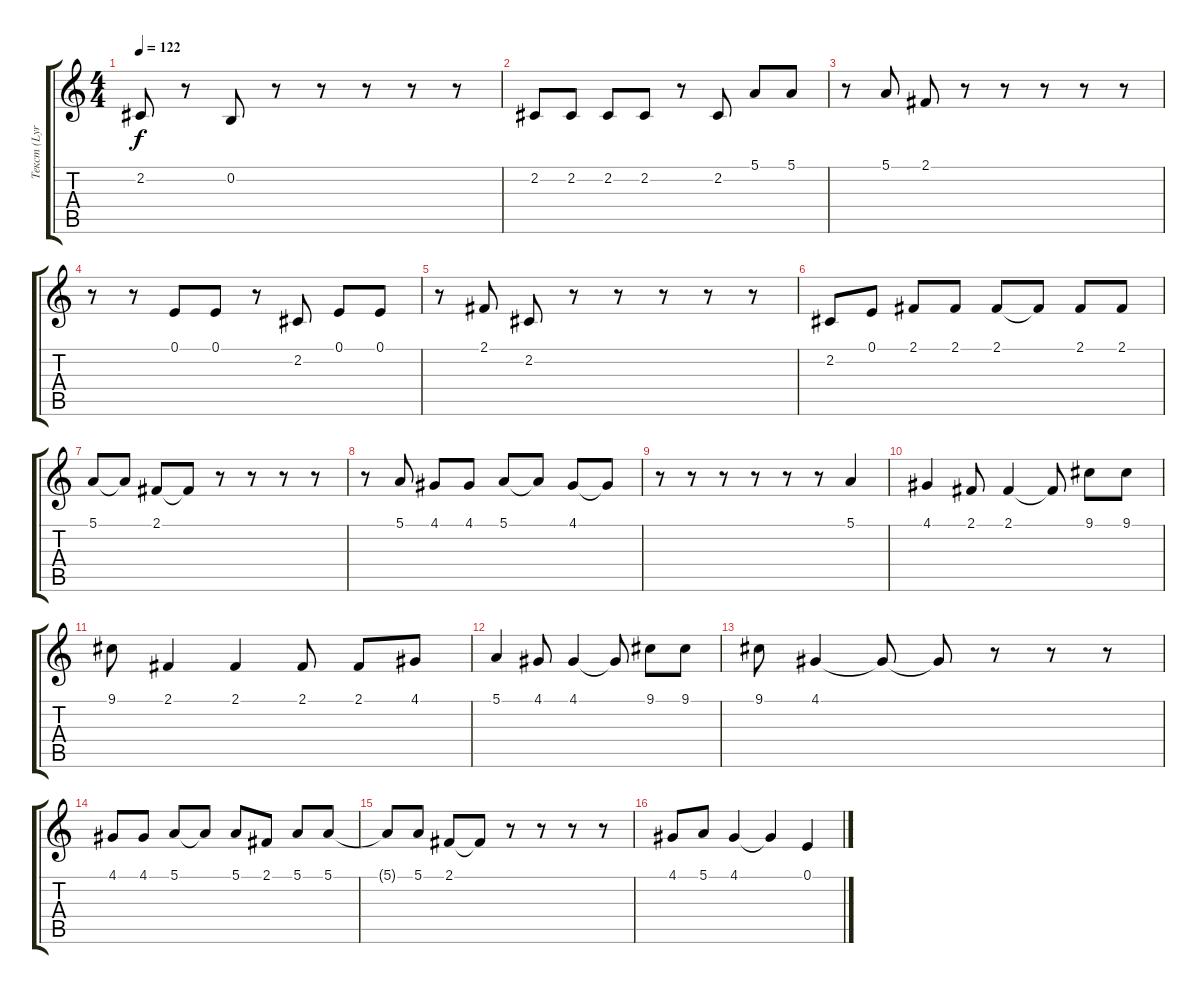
\track ("Текст (Lyrics)" "Текст (Lyr") {instrument flute}
\staff {score tabs}
\tuning (E4 B3 G3 D3 A2 E2) {hide}
\ts (4 4)
\tempo 122
\clef g2
\ks c
2.2.8{dy f} r.8 0.2.8 r.8 r.8 r.8 r.8 r.8 |
2.2.8 2.2.8 2.2.8 2.2.8 r.8 2.2.8 5.1.8 5.1.8 |
r.8 5.1.8 2.1.8 r.8 r.8 r.8 r.8 r.8 |
r.8 r.8 0.1.8 0.1.8 r.8 2.2.8 0.1.8 0.1.8 |
r.8 2.1.8 2.2.8 r.8 r.8 r.8 r.8 r.8 |
2.2.8 0.1.8 2.1.8 2.1.8 2.1.8 2.1{t}.8 2.1.8 2.1.8 |
5.1.8 5.1{t}.8 2.1.8 2.1{t}.8 r.8 r.8 r.8 r.8 |
r.8 5.1.8 4.1.8 4.1.8 5.1.8 5.1{t}.8 4.1.8 4.1{t}.8 |
r.8 r.8 r.8 r.8 r.8 r.8 5.1.4 |
4.1.4 2.1.8 2.1.4 2.1{t}.8 9.1.8 9.1.8 |
9.1.8 2.1.4 2.1.4 2.1.8 2.1.8 4.1.8 |
5.1.4 4.1.8 4.1.4 4.1{t}.8 9.1.8 9.1.8 |
9.1.8 4.1.4 4.1{t}.8 4.1{t}.8 r.8 r.8 r.8 |
4.1.8 4.1.8 5.1.8 5.1{t}.8 5.1.8 2.1.8 5.1.8 5.1.8 |
5.1{t}.8 5.1.8 2.1.8 2.1{t}.8 r.8 r.8 r.8 r.8 |
4.1.8 5.1.8 4.1.4 4.1{t}.4 0.1.4
